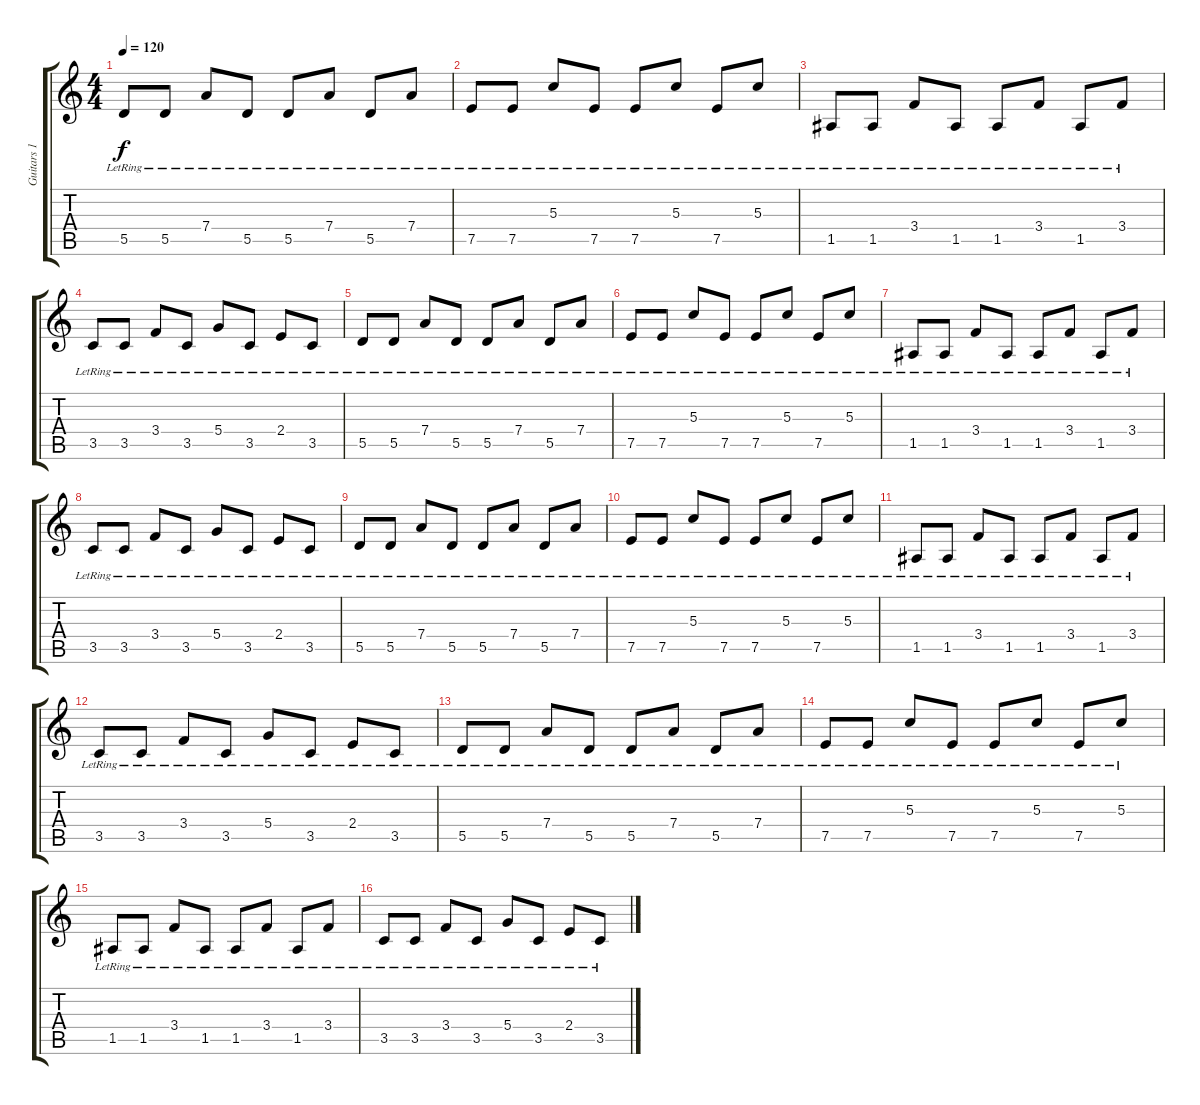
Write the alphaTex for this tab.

\track ("Guitars 1" "Guitars 1") {instrument electricguitarjazz}
\staff {score tabs}
\tuning (E4 B3 G3 D3 A2 E2) {hide}
\ts (4 4)
\tempo 120
\clef g2
\ks c
5.5{lr}.8{dy f} 5.5{lr}.8 7.4{lr}.8 5.5{lr}.8 5.5{lr}.8 7.4{lr}.8 5.5{lr}.8 7.4{lr}.8 |
7.5{lr}.8 7.5{lr}.8 5.3{lr}.8 7.5{lr}.8 7.5{lr}.8 5.3{lr}.8 7.5{lr}.8 5.3{lr}.8 |
1.5{lr}.8 1.5{lr}.8 3.4{lr}.8 1.5{lr}.8 1.5{lr}.8 3.4{lr}.8 1.5{lr}.8 3.4{lr}.8 |
3.5{lr}.8 3.5{lr}.8 3.4{lr}.8 3.5{lr}.8 5.4{lr}.8 3.5{lr}.8 2.4{lr}.8 3.5{lr}.8 |
5.5{lr}.8 5.5{lr}.8 7.4{lr}.8 5.5{lr}.8 5.5{lr}.8 7.4{lr}.8 5.5{lr}.8 7.4{lr}.8 |
7.5{lr}.8 7.5{lr}.8 5.3{lr}.8 7.5{lr}.8 7.5{lr}.8 5.3{lr}.8 7.5{lr}.8 5.3{lr}.8 |
1.5{lr}.8 1.5{lr}.8 3.4{lr}.8 1.5{lr}.8 1.5{lr}.8 3.4{lr}.8 1.5{lr}.8 3.4{lr}.8 |
3.5{lr}.8 3.5{lr}.8 3.4{lr}.8 3.5{lr}.8 5.4{lr}.8 3.5{lr}.8 2.4{lr}.8 3.5{lr}.8 |
5.5{lr}.8 5.5{lr}.8 7.4{lr}.8 5.5{lr}.8 5.5{lr}.8 7.4{lr}.8 5.5{lr}.8 7.4{lr}.8 |
7.5{lr}.8 7.5{lr}.8 5.3{lr}.8 7.5{lr}.8 7.5{lr}.8 5.3{lr}.8 7.5{lr}.8 5.3{lr}.8 |
1.5{lr}.8 1.5{lr}.8 3.4{lr}.8 1.5{lr}.8 1.5{lr}.8 3.4{lr}.8 1.5{lr}.8 3.4{lr}.8 |
3.5{lr}.8 3.5{lr}.8 3.4{lr}.8 3.5{lr}.8 5.4{lr}.8 3.5{lr}.8 2.4{lr}.8 3.5{lr}.8 |
5.5{lr}.8 5.5{lr}.8 7.4{lr}.8 5.5{lr}.8 5.5{lr}.8 7.4{lr}.8 5.5{lr}.8 7.4{lr}.8 |
7.5{lr}.8 7.5{lr}.8 5.3{lr}.8 7.5{lr}.8 7.5{lr}.8 5.3{lr}.8 7.5{lr}.8 5.3{lr}.8 |
1.5{lr}.8 1.5{lr}.8 3.4{lr}.8 1.5{lr}.8 1.5{lr}.8 3.4{lr}.8 1.5{lr}.8 3.4{lr}.8 |
3.5{lr}.8 3.5{lr}.8 3.4{lr}.8 3.5{lr}.8 5.4{lr}.8 3.5{lr}.8 2.4{lr}.8 3.5{lr}.8
